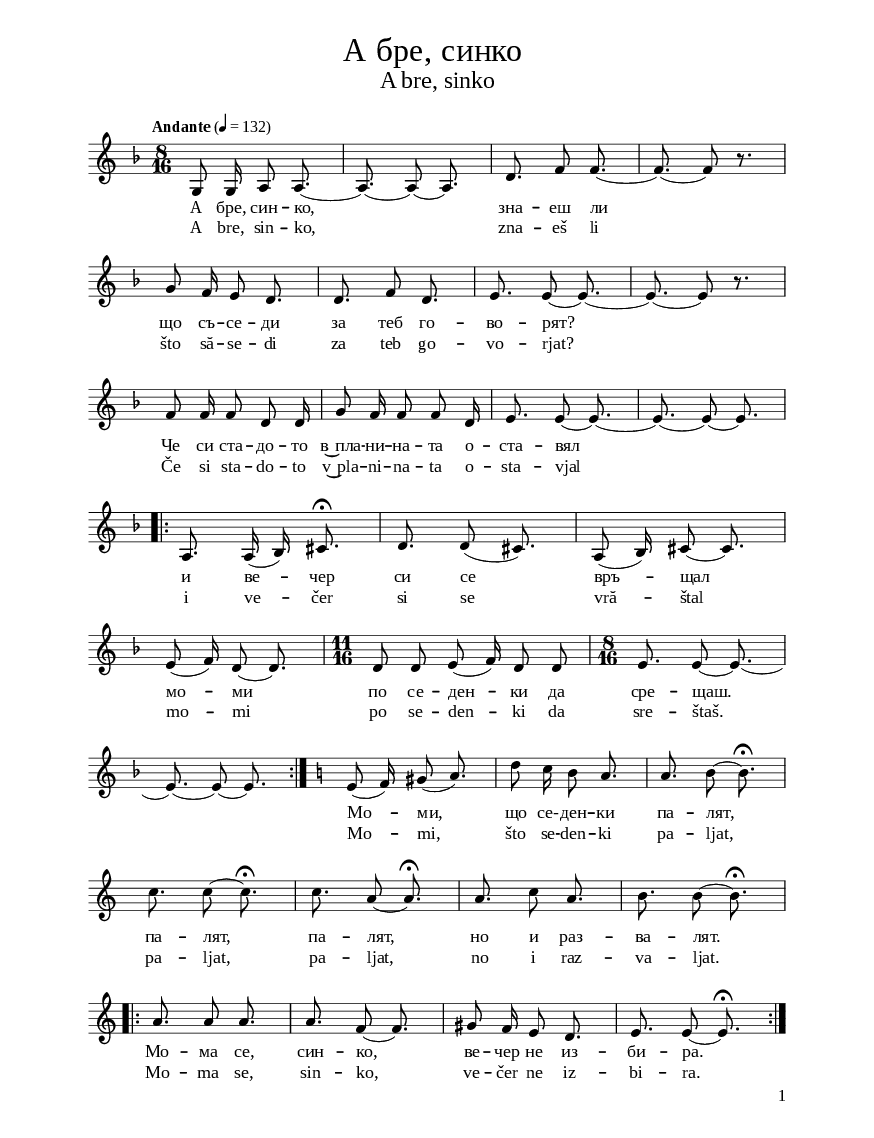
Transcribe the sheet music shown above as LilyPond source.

\version "2.24.1"

% include paper part and global functions
\include "include/globals.ily"

\bookpart {
  \label #'ref137
  \tocItem \markup "А бре, синко – A bre, sinko "
  \include "include/bookpart-paper.ily"
  \score {
    \include "include/score-layout.ily"

    \new Voice \absolute {
      \clef treble
      \key d \minor
      \time 8/16
      \tempoFunc "Andante" 4 "132"
      g8 g16 a8 a8. ~ | % 2
      a8. ~ a8 ~ a8. | % 3
      d'8. f'8 f'8. ~ | % 4
      f'8. ~ f'8 r8. \break | % 5
      g'8 f'16 e'8 d'8. | % 6
      d'8. f'8 d'8. | % 7
      e'8. e'8 ~ e'8. ~ | % 8
      e'8. ~ e'8 r8. \break | % 9
      f'8 f'16 f'8 d'8 d'16 | \barNumberCheck #10
      g'8 f'16 f'8 f'8 d'16 | % 11
      e'8. e'8 ~ e'8. ~ | % 12
      e'8. ~ e'8 ~ e'8. \break | % 13
      \repeat volta 2 {
        a8. a16 ( bes16 ) cis'8. \fermata | % 14
        d'8. d'8 ( cis'8. ) | % 15
        a8 ( bes16 ) cis'8 ~ cis'8. \break | % 16
        e'8 ( f'16 ) d'8 ~ d'8. | % 17
        \time 11/16  d'8 d'8 e'8 ( f'16 ) d'8 d'8 | % 18
        \time 8/16  e'8. e'8 ~ e'8. ~ \break | % 19
        e'8. ~ e'8 ~ e'8.
      }
      | \barNumberCheck #20
      \key a \minor e'8 ( f'16 ) gis'8 ( a'8. ) | % 21
      d''8 c''16 b'8 a'8. | % 22
      a'8. b'8 ~ b'8. \fermata \break | % 23
      c''8. c''8 ~ c''8. \fermata | % 24
      c''8. a'8 ~ a'8. \fermata | % 25
      a'8. c''8 a'8. | % 26
      b'8. b'8 ~ b'8. \fermata \break | % 27
      \repeat volta 2 {
        a'8. a'8 a'8. | % 28
        a'8. f'8 ~ f'8. | % 29
        gis'8 f'16 e'8 d'8. | \barNumberCheck #30
        e'8. e'8 ~ e'8. \fermata
      }
    }

    \addlyrics {
      А  бре,
      син -- ко, зна -- еш ли
      що съ -- се -- ди за теб го
      -- во -- рят? Че си ста --
      -- до -- то в~пла --  ни -- на --
      та о -- ста -- вял и ве --
      чер си се връ -- щал мо --
      ми по се -- ден -- ки  да
      сре -- щаш. Мо -- ми,  що
      "се-" -- ден -- ки па -- лят,
      па -- лят, па -- лят,  но
      и раз -- ва -- лят.  Мо --
      ма се, син -- ко, ве -- чер
      не  из -- би -- ра.}
      \addlyrics {
      A  bre,
      sin -- ko, zna -- eš li
      što să -- se -- di za teb go
      -- vo -- rjat? Če si sta --
      -- do -- to v~pla --  ni -- na --
      ta o -- sta -- vjal i ve --
      čer si se vră -- štal mo --
      mi po se -- den -- ki  da
      sre -- štaš. Mo -- mi,  što
      se -- den -- ki pa -- ljat,
      pa -- ljat, pa -- ljat,  no
      i raz -- va -- ljat.  Mo --
      ma se, sin -- ko, ve -- čer
      ne  iz -- bi -- ra.}

        \header {
          title = \titleFunc "А бре, синко " "A bre, sinko"
        }

        \midi{}

      } % score


      %\pageBreak

      % include foreign translation(s) of the song
      \version "2.24.0"

\markup \fill-line { \fontsize #deTitleFontSize "Ach, du mein Sohn" }
\markup \null
\markup \null
\markup \fontsize #deCoupletFontSize {
  \hspace #13
  \override #`(baseline-skip . ,deCoupletBaselineSkip)

  \column {
 \line { " "Ach, mein Sohn, weißt du,}
 
  \line { " "was die Nachbarn über dich sprechen?}

 \line { " "Dass du die Herde im Gebirge alleine gelassen hast }

 \line { " "und abends zurückgekehrt bist,}
 
 \line { " " um Mädchen abends auf dem Dorfplatz zu treffen.}

 \line { " "Mädchen, die Treffen anzetteln, anzetteln}

 \line { " "sie zetteln sie an, aber sie verderben auch.}

 \line { " "Ein Mädchen, mein Sohn,}
 
  \line { " " wählt man nicht am Abend aus.}


  }
}


    } % bookpart
